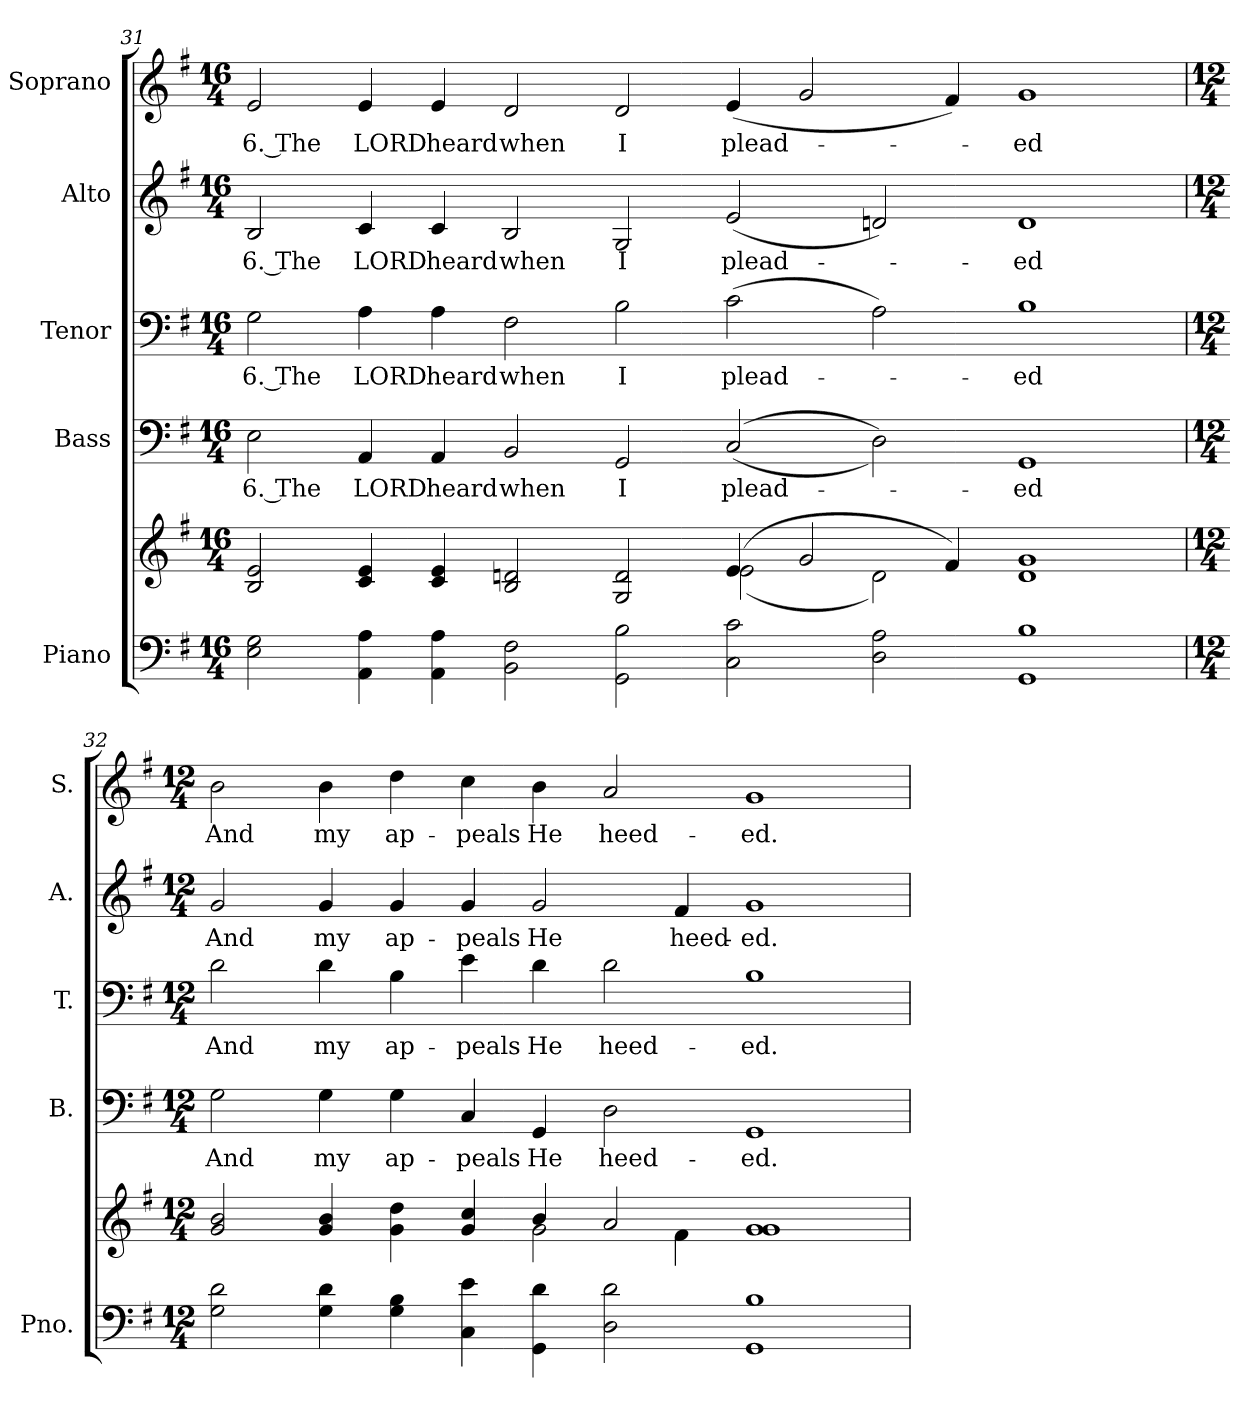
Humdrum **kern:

**kern	**kern	**kern	**text	**kern	**text	**kern	**text	**kern	**text
*part5	*part5	*part4	*part4	*part3	*part3	*part2	*part2	*part1	*part1
*staff6	*staff5	*staff4	*staff4	*staff3	*staff3	*staff2	*staff2	*staff1	*staff1
*I"Piano	*	*I"Bass	*	*I"Tenor	*	*I"Alto	*	*I"Soprano	*
*I'Pno.	*	*I'B.	*	*I'T.	*	*I'A.	*	*I'S.	*
!!LO:PB:g=z
*clefF4	*clefG2	*clefF4	*	*clefF4	*	*clefG2	*	*clefG2	*
*k[f#]	*k[f#]	*k[f#]	*	*k[f#]	*	*k[f#]	*	*k[f#]	*
*G:	*G:	*G:	*	*G:	*	*G:	*	*G:	*
*M16/4	*M16/4	*M16/4	*	*M16/4	*	*M16/4	*	*M16/4	*
=31	=31	=31	=31	=31	=31	=31	=31	=31	=31
*	*^	*	*	*	*	*	*	*	*
!	!	!	!	!LO:LY:b:color=#000000	!	!	!	!	!	!
!	!	!	!	!	!	!LO:LY:b:color=#000000	!	!	!	!
!	!	!	!	!	!	!	!	!LO:LY:b:color=#000000	!	!
!	!	!	!	!	!	!	!	!	!	!LO:LY:b:color=#000000
2Ei\ 2Gi	2Bi/ 2ei	1ryy	2Ei\	6. The	2Gi\	6. The	2Bi/	6. The	2ei/	6. The
!	!	!	!	!LO:LY:b:color=#000000	!	!	!	!	!	!
!	!	!	!	!	!	!LO:LY:b:color=#000000	!	!	!	!
!	!	!	!	!	!	!	!	!LO:LY:b:color=#000000	!	!
!	!	!	!	!	!	!	!	!	!	!LO:LY:b:color=#000000
4AAi\ 4Ai	4ci/ 4ei	.	4AAi/	LORD	4Ai\	LORD	4ci/	LORD	4ei/	LORD
!	!	!	!	!LO:LY:b:color=#000000	!	!	!	!	!	!
!	!	!	!	!	!	!LO:LY:b:color=#000000	!	!	!	!
!	!	!	!	!	!	!	!	!LO:LY:b:color=#000000	!	!
!	!	!	!	!	!	!	!	!	!	!LO:LY:b:color=#000000
4AAi\ 4Ai	4ci/ 4ei	.	4AAi/	heard	4Ai\	heard	4ci/	heard	4ei/	heard
!	!	!	!	!LO:LY:b:color=#000000	!	!	!	!	!	!
!	!	!	!	!	!	!LO:LY:b:color=#000000	!	!	!	!
!	!	!	!	!	!	!	!	!LO:LY:b:color=#000000	!	!
!	!	!	!	!	!	!	!	!	!	!LO:LY:b:color=#000000
2BBi\ 2F#i	2Bi/ 2dni	1ryy	2BBi/	when	2F#i\	when	2Bi/	when	2di/	when
!	!	!	!	!LO:LY:b:color=#000000	!	!	!	!	!	!
!	!	!	!	!	!	!LO:LY:b:color=#000000	!	!	!	!
!	!	!	!	!	!	!	!	!LO:LY:b:color=#000000	!	!
!	!	!	!	!	!	!	!	!	!	!LO:LY:b:color=#000000
2GGi\ 2Bi	2Gi/ 2di	.	2GGi/	I	2Bi\	I	2Gi/	I	2di/	I
!	!	!	!	!LO:LY:b:color=#000000	!	!	!	!	!	!
!	!	!	!	!	!	!LO:LY:b:color=#000000	!	!	!	!
!	!	!	!	!	!	!	!	!LO:LY:b:color=#000000	!	!
!	!	!	!	!	!	!	!	!	!	!LO:LY:b:color=#000000
2Ci\ 2ci	(4ei/	(2ei\	((2Ci/	plead-	(2ci\	plead-	(2ei/	plead-	(4ei/	plead-
.	2gi/	.	.	.	.	.	.	.	2gi/	.
2Di\ 2Ai	.	2di\)	2Di\))	.	2Ai\)	.	2dni/)	.	.	.
.	4f#i/)	.	.	.	.	.	.	.	4f#i/)	.
!	!	!	!	!LO:LY:b:color=#000000	!	!	!	!	!	!
!	!	!	!	!	!	!LO:LY:b:color=#000000	!	!	!	!
!	!	!	!	!	!	!	!	!LO:LY:b:color=#000000	!	!
!	!	!	!	!	!	!	!	!	!	!LO:LY:b:color=#000000
1GGi 1Bi	1di 1gi	1ryy	1GGi	-ed	1Bi	-ed	1di	-ed	1gi	-ed
=32	=32	=32	=32	=32	=32	=32	=32	=32	=32	=32
*M12/4	*M12/4	*	*M12/4	*	*M12/4	*	*M12/4	*	*M12/4	*
!	!	!	!	!LO:LY:b:color=#000000	!	!	!	!	!	!
!	!	!	!	!	!	!LO:LY:b:color=#000000	!	!	!	!
!	!	!	!	!	!	!	!	!LO:LY:b:color=#000000	!	!
!	!	!	!	!	!	!	!	!	!	!LO:LY:b:color=#000000
2Gi\ 2di	2gi/ 2bi	1ryy	2Gi\	And	2di\	And	2gi/	And	2bi\	And
!	!	!	!	!LO:LY:b:color=#000000	!	!	!	!	!	!
!	!	!	!	!	!	!LO:LY:b:color=#000000	!	!	!	!
!	!	!	!	!	!	!	!	!LO:LY:b:color=#000000	!	!
!	!	!	!	!	!	!	!	!	!	!LO:LY:b:color=#000000
4Gi\ 4di	4gi/ 4bi	.	4Gi\	my	4di\	my	4gi/	my	4bi\	my
!	!	!	!	!LO:LY:b:color=#000000	!	!	!	!	!	!
!	!	!	!	!	!	!LO:LY:b:color=#000000	!	!	!	!
!	!	!	!	!	!	!	!	!LO:LY:b:color=#000000	!	!
!	!	!	!	!	!	!	!	!	!	!LO:LY:b:color=#000000
4Gi\ 4Bi	4gi\ 4ddi	.	4Gi\	ap-	4Bi\	ap-	4gi/	ap-	4ddi\	ap-
!	!	!	!	!LO:LY:b:color=#000000	!	!	!	!	!	!
!	!	!	!	!	!	!LO:LY:b:color=#000000	!	!	!	!
!	!	!	!	!	!	!	!	!LO:LY:b:color=#000000	!	!
!	!	!	!	!	!	!	!	!	!	!LO:LY:b:color=#000000
4Ci\ 4ei	4gi/ 4cci	4ryy	4Ci/	-peals	4ei\	-peals	4gi/	-peals	4cci\	-peals
!	!	!	!	!LO:LY:b:color=#000000	!	!	!	!	!	!
!	!	!	!	!	!	!LO:LY:b:color=#000000	!	!	!	!
!	!	!	!	!	!	!	!	!LO:LY:b:color=#000000	!	!
!	!	!	!	!	!	!	!	!	!	!LO:LY:b:color=#000000
4GGi\ 4di	4bi/	2gi\	4GGi/	He	4di\	He	2gi/	He	4bi\	He
!	!	!	!	!LO:LY:b:color=#000000	!	!	!	!	!	!
!	!	!	!	!	!	!LO:LY:b:color=#000000	!	!	!	!
!	!	!	!	!	!	!	!	!	!	!LO:LY:b:color=#000000
2Di\ 2di	2ai/	.	2Di\	heed-	2di\	heed-	.	.	2ai/	heed-
!	!	!	!	!	!	!	!	!LO:LY:b:color=#000000	!	!
.	.	4f#i\	.	.	.	.	4f#i/	heed-	.	.
!	!	!	!	!LO:LY:b:color=#000000	!	!	!	!	!	!
!	!	!	!	!	!	!LO:LY:b:color=#000000	!	!	!	!
!	!	!	!	!	!	!	!	!LO:LY:b:color=#000000	!	!
!	!	!	!	!	!	!	!	!	!	!LO:LY:b:color=#000000
1GGi 1Bi	1gi 1gi	1ryy	1GGi	-ed.	1Bi	-ed.	1gi	-ed.	1gi	-ed.
*	*v	*v	*	*	*	*	*	*	*	*
=	=	=	=	=	=	=	=	=	=
*-	*-	*-	*-	*-	*-	*-	*-	*-	*-
